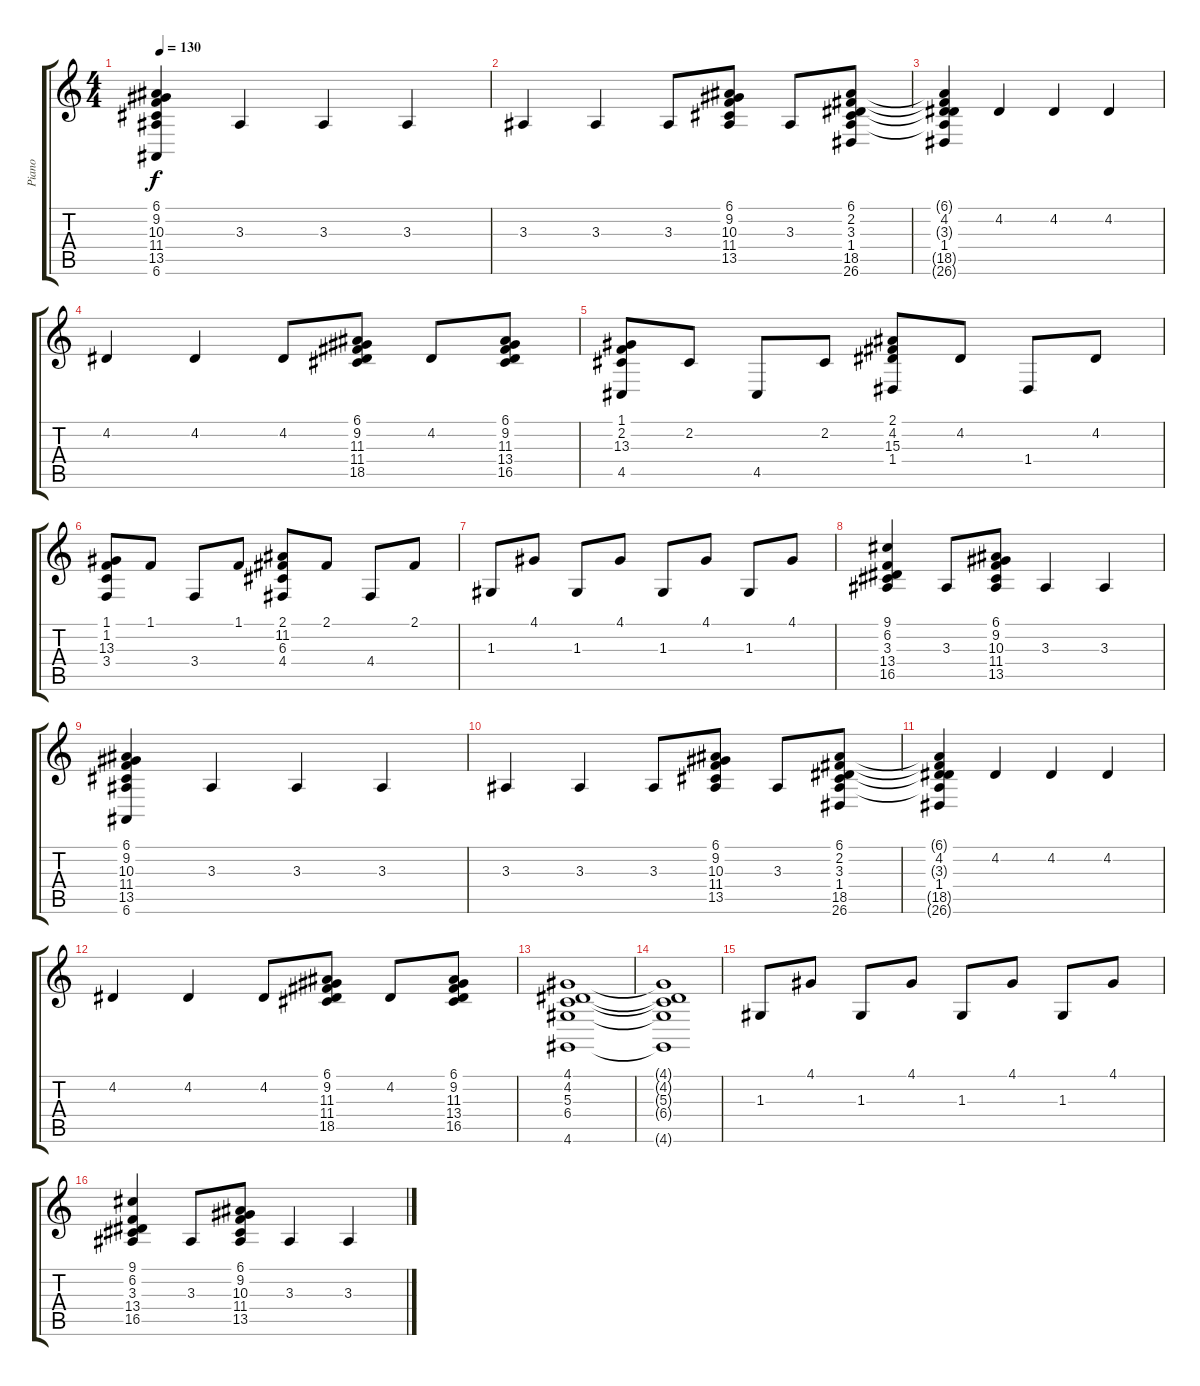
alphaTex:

\track ("Piano" "Piano") {instrument honkytonkpiano}
\staff {score tabs}
\tuning (E4 B3 G3 D3 A2 E2) {hide}
\ts (4 4)
\tempo 130
\clef g2
\ks c
(6.1 9.2 10.3 11.4 13.5 6.6).4{dy f} 3.3.4 3.3.4 3.3.4 |
3.3.4 3.3.4 3.3.8 (6.1 9.2 10.3 11.4 13.5).8 3.3.8 (6.1 2.2 3.3 1.4 18.5 26.6).8 |
(6.1{t} 4.2 3.3{t} 1.4 18.5{t} 26.6{t}).4 4.2.4 4.2.4 4.2.4 |
4.2.4 4.2.4 4.2.8 (6.1 9.2 11.3 11.4 18.5).8 4.2.8 (6.1 9.2 11.3 13.4 16.5).8 |
(1.1 2.2 13.3 4.5).8 2.2.8 4.5.8 2.2.8 (2.1 4.2 15.3 1.4).8 4.2.8 1.4.8 4.2.8 |
(1.1 1.2 13.3 3.4).8 1.1.8 3.4.8 1.1.8 (2.1 11.2 6.3 4.4).8 2.1.8 4.4.8 2.1.8 |
1.3.8 4.1.8 1.3.8 4.1.8 1.3.8 4.1.8 1.3.8 4.1.8 |
(9.1 6.2 3.3 13.4 16.5).4 3.3.8 (6.1 9.2 10.3 11.4 13.5).8 3.3.4 3.3.4 |
(6.1 9.2 10.3 11.4 13.5 6.6).4 3.3.4 3.3.4 3.3.4 |
3.3.4 3.3.4 3.3.8 (6.1 9.2 10.3 11.4 13.5).8 3.3.8 (6.1 2.2 3.3 1.4 18.5 26.6).8 |
(6.1{t} 4.2 3.3{t} 1.4 18.5{t} 26.6{t}).4 4.2.4 4.2.4 4.2.4 |
4.2.4 4.2.4 4.2.8 (6.1 9.2 11.3 11.4 18.5).8 4.2.8 (6.1 9.2 11.3 13.4 16.5).8 |
(4.1 4.2 5.3 6.4 4.6).1 |
(4.1{t} 4.2{t} 5.3{t} 6.4{t} 4.6{t}).1 |
1.3.8 4.1.8 1.3.8 4.1.8 1.3.8 4.1.8 1.3.8 4.1.8 |
(9.1 6.2 3.3 13.4 16.5).4 3.3.8 (6.1 9.2 10.3 11.4 13.5).8 3.3.4 3.3.4
